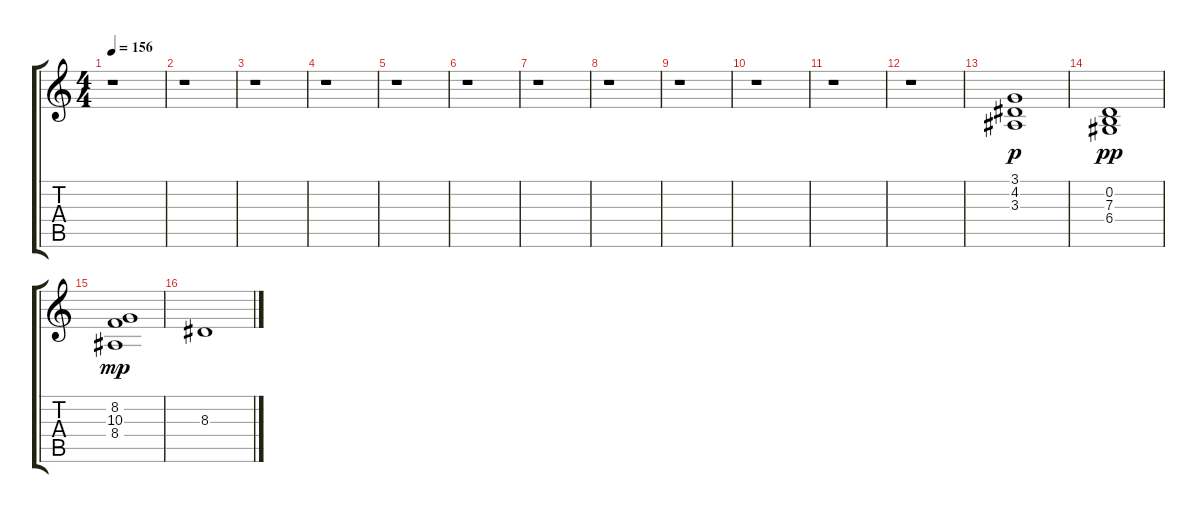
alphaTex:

\track "" {instrument stringensemble1}
\staff {score tabs}
\tuning (E4 B3 G3 D3 A2 E2) {hide}
\ts (4 4)
\tempo 156
\clef g2
\ks c
r.1{dy mp} |
r.1 |
r.1 |
r.1 |
r.1 |
r.1 |
r.1 |
r.1 |
r.1 |
r.1 |
r.1 |
r.1 |
(3.1 4.2 3.3).1{dy p} |
(0.2 7.3 6.4).1{dy pp} |
(8.2 10.3 8.4).1{dy mp} |
8.3.1
